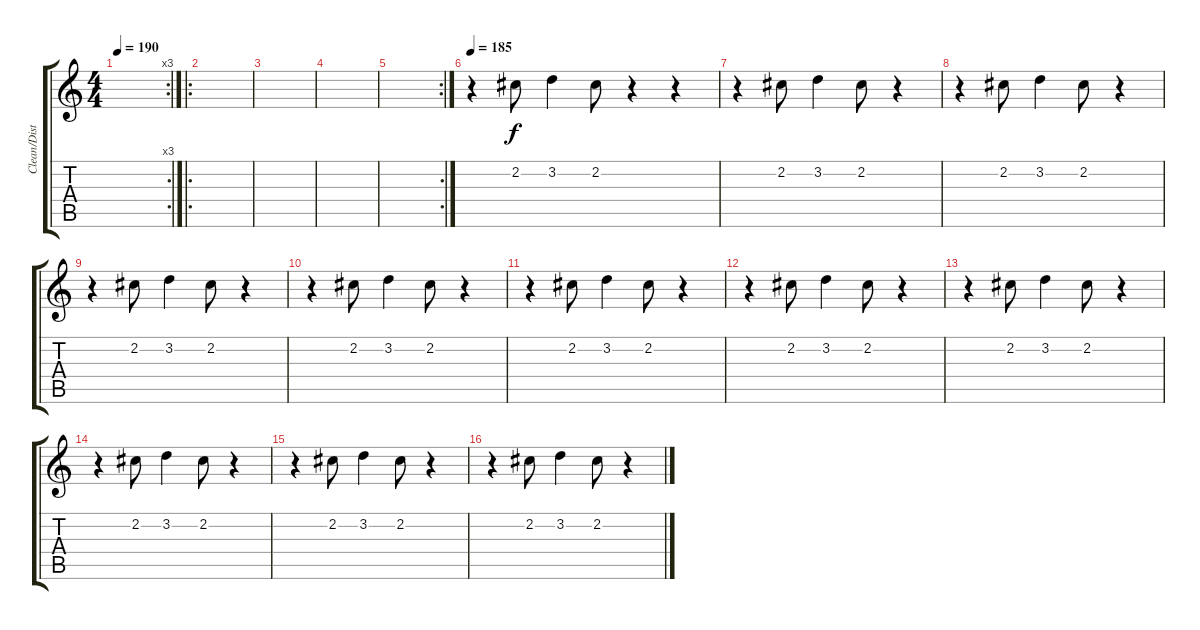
\track ("Clean/Dist. Guitar" "Clean/Dist") {instrument distortionguitar}
\staff {score tabs}
\tuning (E4 B3 G3 D3 A2 E2) {hide}
\rc 3
\ts (4 4)
\tempo 190
\clef g2
\ks c
|
\ro
|
|
|
\rc 2
|
\tempo 185
r.4 2.2.8 3.2.4 2.2.8 r.4 r.4 |
r.4 2.2.8 3.2.4 2.2.8 r.4 |
r.4 2.2.8 3.2.4 2.2.8 r.4 |
r.4 2.2.8 3.2.4 2.2.8 r.4 |
r.4 2.2.8 3.2.4 2.2.8 r.4 |
r.4 2.2.8 3.2.4 2.2.8 r.4 |
r.4 2.2.8 3.2.4 2.2.8 r.4 |
r.4 2.2.8 3.2.4 2.2.8 r.4 |
r.4 2.2.8 3.2.4 2.2.8 r.4 |
r.4 2.2.8 3.2.4 2.2.8 r.4 |
r.4 2.2.8 3.2.4 2.2.8 r.4
